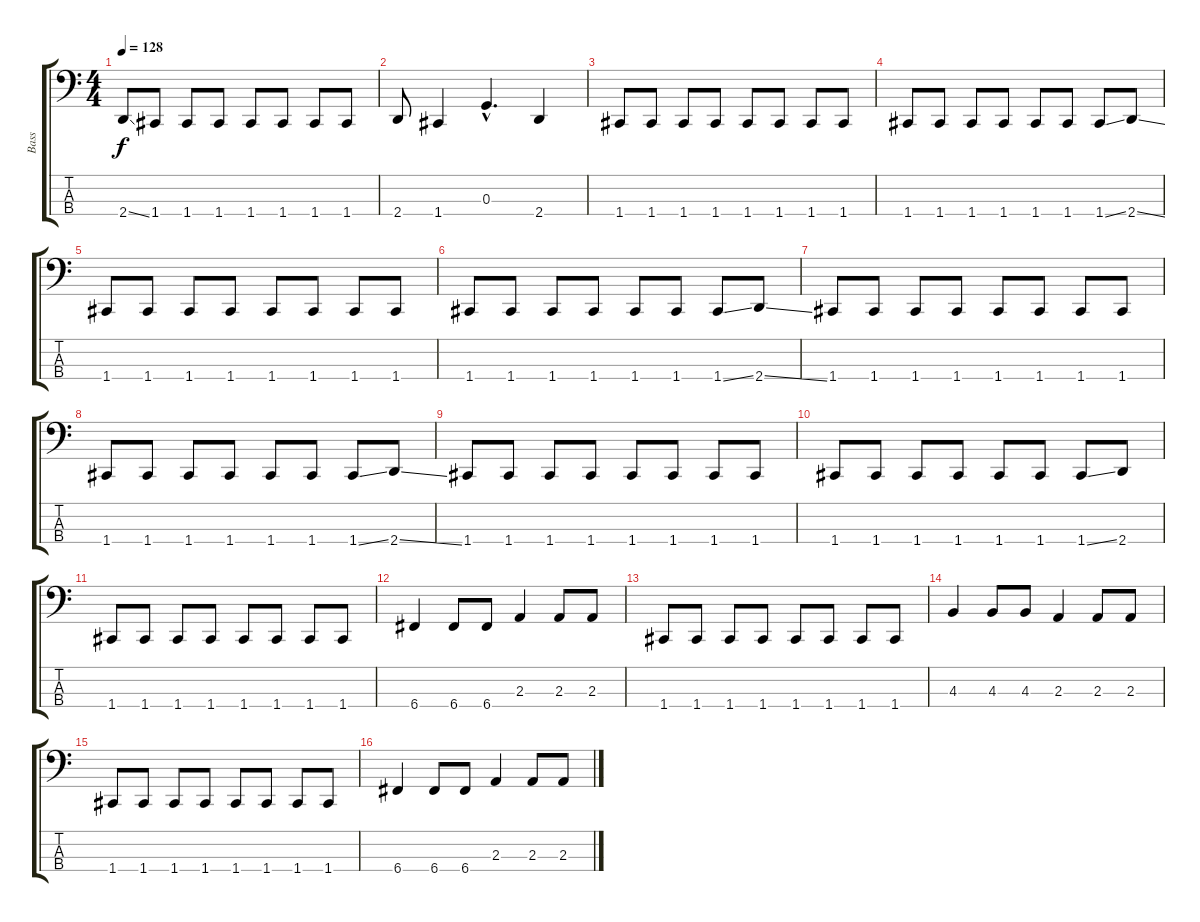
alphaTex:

\track ("Bass" "Bass") {instrument electricbassfinger}
\staff {score tabs}
\tuning (F2 C2 G1 C1) {hide}
\ts (4 4)
\tempo 128
\clef f4
\ks c
2.4{ss}.8{dy f} 1.4.8 1.4.8 1.4.8 1.4.8 1.4.8 1.4.8 1.4.8 |
2.4.8 1.4.4 0.3{hac}.4{d} 2.4.4 |
1.4.8 1.4.8 1.4.8 1.4.8 1.4.8 1.4.8 1.4.8 1.4.8 |
1.4.8 1.4.8 1.4.8 1.4.8 1.4.8 1.4.8 1.4{ss}.8 2.4{ss}.8 |
1.4.8 1.4.8 1.4.8 1.4.8 1.4.8 1.4.8 1.4.8 1.4.8 |
1.4.8 1.4.8 1.4.8 1.4.8 1.4.8 1.4.8 1.4{ss}.8 2.4{ss}.8 |
1.4.8 1.4.8 1.4.8 1.4.8 1.4.8 1.4.8 1.4.8 1.4.8 |
1.4.8 1.4.8 1.4.8 1.4.8 1.4.8 1.4.8 1.4{ss}.8 2.4{ss}.8 |
1.4.8 1.4.8 1.4.8 1.4.8 1.4.8 1.4.8 1.4.8 1.4.8 |
1.4.8 1.4.8 1.4.8 1.4.8 1.4.8 1.4.8 1.4{ss}.8 2.4.8 |
1.4.8 1.4.8 1.4.8 1.4.8 1.4.8 1.4.8 1.4.8 1.4.8 |
6.4.4 6.4.8 6.4.8 2.3.4 2.3.8 2.3.8 |
1.4.8 1.4.8 1.4.8 1.4.8 1.4.8 1.4.8 1.4.8 1.4.8 |
4.3.4 4.3.8 4.3.8 2.3.4 2.3.8 2.3.8 |
1.4.8 1.4.8 1.4.8 1.4.8 1.4.8 1.4.8 1.4.8 1.4.8 |
6.4.4 6.4.8 6.4.8 2.3.4 2.3.8 2.3.8
